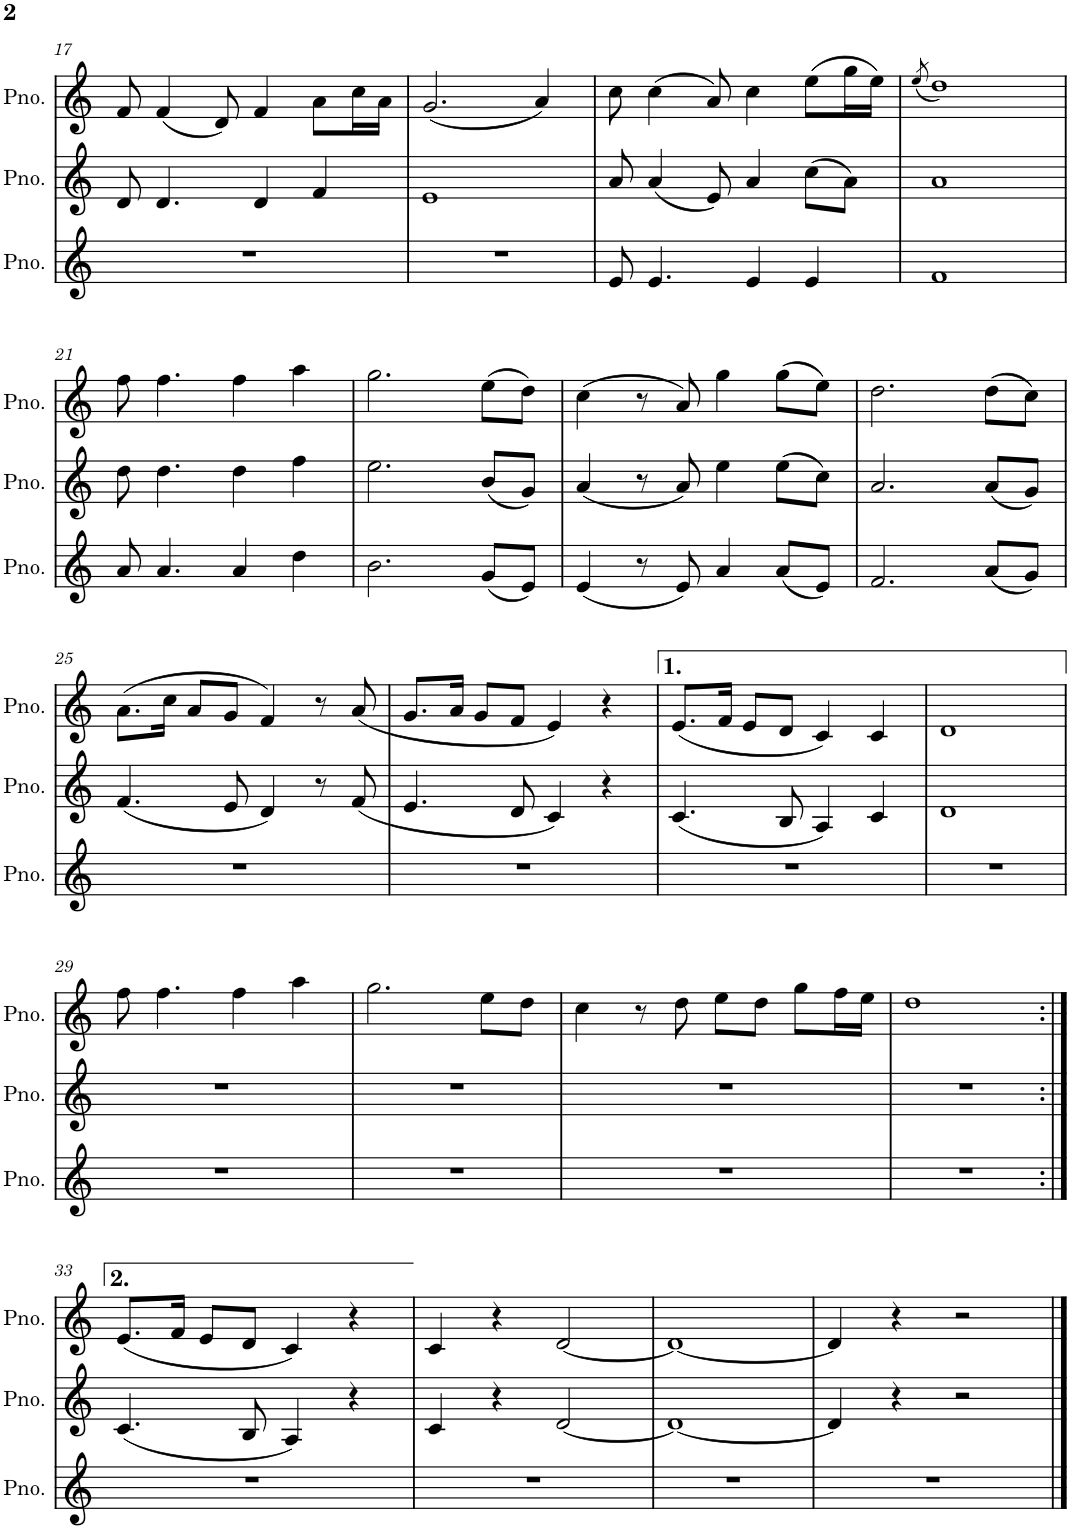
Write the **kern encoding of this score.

**kern	**kern	**kern
*part3	*part2	*part1
*staff3	*staff2	*staff1
*I"Piano	*I"Piano	*I"Piano
*I'Pno.	*I'Pno.	*I'Pno.
!!LO:PB:g=z
*clefG2	*clefG2	*clefG2
*k[]	*k[]	*k[]
*M4/4	*M4/4	*M4/4
=17	=17	=17
1r	8d/	8f/
.	4.d/	(4f/
.	.	8d/)
.	4d/	4f/
.	4f/	8a\L
.	.	16cc\L
.	.	16a\JJ
=18	=18	=18
1r	1e	(2.g/
.	.	4a/)
=19	=19	=19
8e/	8a/	8cc\
4.e/	(4a/	(4cc\
.	8e/)	8a/)
4e/	4a/	4cc\
4e/	(8cc\L	(8ee\L
.	8a\J)	16gg\L
.	.	16ee\JJ)
=20	=20	=20
.	.	(8qee/
1f	1a	1dd)
!!LO:LB:g=z
=21	=21	=21
8a/	8dd\	8ff\
4.a/	4.dd\	4.ff\
4a/	4dd\	4ff\
4dd\	4ff\	4aa\
=22	=22	=22
2.b\	2.ee\	2.gg\
(8g/L	(8b/L	(8ee\L
8e/J)	8g/J)	8dd\J)
=23	=23	=23
(4e/	(4a/	(4cc\
8r	8r	8r
8e/)	8a/)	8a/)
4a/	4ee\	4gg\
(8a/L	(8ee\L	(8gg\L
8e/J)	8cc\J)	8ee\J)
=24	=24	=24
2.f/	2.a/	2.dd\
(8a/L	(8a/L	(8dd\L
8g/J)	8g/J)	8cc\J)
!!LO:LB:g=z
=25	=25	=25
1r	(4.f/	(8.a\L
.	.	16cc\Jk
.	.	8a/L
.	8e/	8g/J
.	4d/)	4f/)
.	8r	8r
.	(8f/	(8a/
=26	=26	=26
1r	4.e/	8.g/L
.	.	16a/Jk
.	.	8g/L
.	8d/	8f/J
.	4c/)	4e/)
.	4r	4r
=27	=27	=27
1r	(4.c/	(8.e/L
.	.	16f/Jk
.	.	8e/L
.	8B/	8d/J
.	4A/)	4c/)
.	4c/	4c/
=28	=28	=28
1r	1d	1d
!!LO:LB:g=z
=29	=29	=29
1r	1r	8ff\
.	.	4.ff\
.	.	4ff\
.	.	4aa\
=30	=30	=30
1r	1r	2.gg\
.	.	8ee\L
.	.	8dd\J
=31	=31	=31
1r	1r	4cc\
.	.	8r
.	.	8dd\
.	.	8ee\L
.	.	8dd\J
.	.	8gg\L
.	.	16ff\L
.	.	16ee\JJ
=32	=32	=32
1r	1r	1dd
!!LO:LB:g=z
=33:|!	=33:|!	=33:|!
1r	(4.c/	(8.e/L
.	.	16f/Jk
.	.	8e/L
.	8B/	8d/J
.	4A/)	4c/)
.	4r	4r
=34	=34	=34
1r	4c/	4c/
.	4r	4r
.	[2d/	[2d/
=35	=35	=35
1r	1d_	1d_
=36	=36	=36
1r	4d/]	4d/]
.	4r	4r
.	2r	2r
==	==	==
*-	*-	*-
